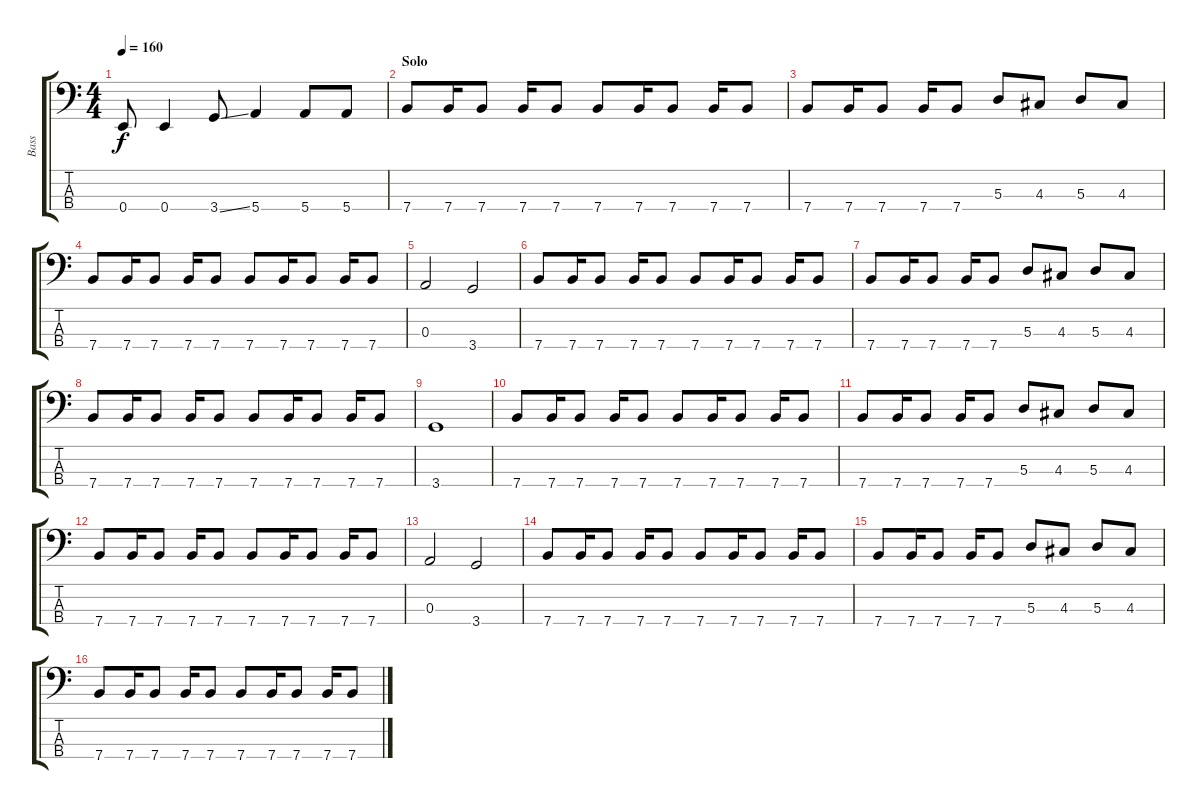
\track ("Bass" "Bass") {instrument electricbassfinger}
\staff {score tabs}
\tuning (G2 D2 A1 E1) {hide}
\ts (4 4)
\tempo 160
\clef f4
\ks c
0.4.8{dy f} 0.4.4 3.4{ss}.8 5.4.4 5.4.8 5.4.8 |
\section ("" "Solo")
7.4.8 7.4.16 7.4.8 7.4.16 7.4.8 7.4.8 7.4.16 7.4.8 7.4.16 7.4.8 |
7.4.8 7.4.16 7.4.8 7.4.16 7.4.8 5.3.8 4.3.8 5.3.8 4.3.8 |
7.4.8 7.4.16 7.4.8 7.4.16 7.4.8 7.4.8 7.4.16 7.4.8 7.4.16 7.4.8 |
0.3.2 3.4.2 |
7.4.8 7.4.16 7.4.8 7.4.16 7.4.8 7.4.8 7.4.16 7.4.8 7.4.16 7.4.8 |
7.4.8 7.4.16 7.4.8 7.4.16 7.4.8 5.3.8 4.3.8 5.3.8 4.3.8 |
7.4.8 7.4.16 7.4.8 7.4.16 7.4.8 7.4.8 7.4.16 7.4.8 7.4.16 7.4.8 |
3.4.1 |
7.4.8 7.4.16 7.4.8 7.4.16 7.4.8 7.4.8 7.4.16 7.4.8 7.4.16 7.4.8 |
7.4.8 7.4.16 7.4.8 7.4.16 7.4.8 5.3.8 4.3.8 5.3.8 4.3.8 |
7.4.8 7.4.16 7.4.8 7.4.16 7.4.8 7.4.8 7.4.16 7.4.8 7.4.16 7.4.8 |
0.3.2 3.4.2 |
7.4.8 7.4.16 7.4.8 7.4.16 7.4.8 7.4.8 7.4.16 7.4.8 7.4.16 7.4.8 |
7.4.8 7.4.16 7.4.8 7.4.16 7.4.8 5.3.8 4.3.8 5.3.8 4.3.8 |
7.4.8 7.4.16 7.4.8 7.4.16 7.4.8 7.4.8 7.4.16 7.4.8 7.4.16 7.4.8
